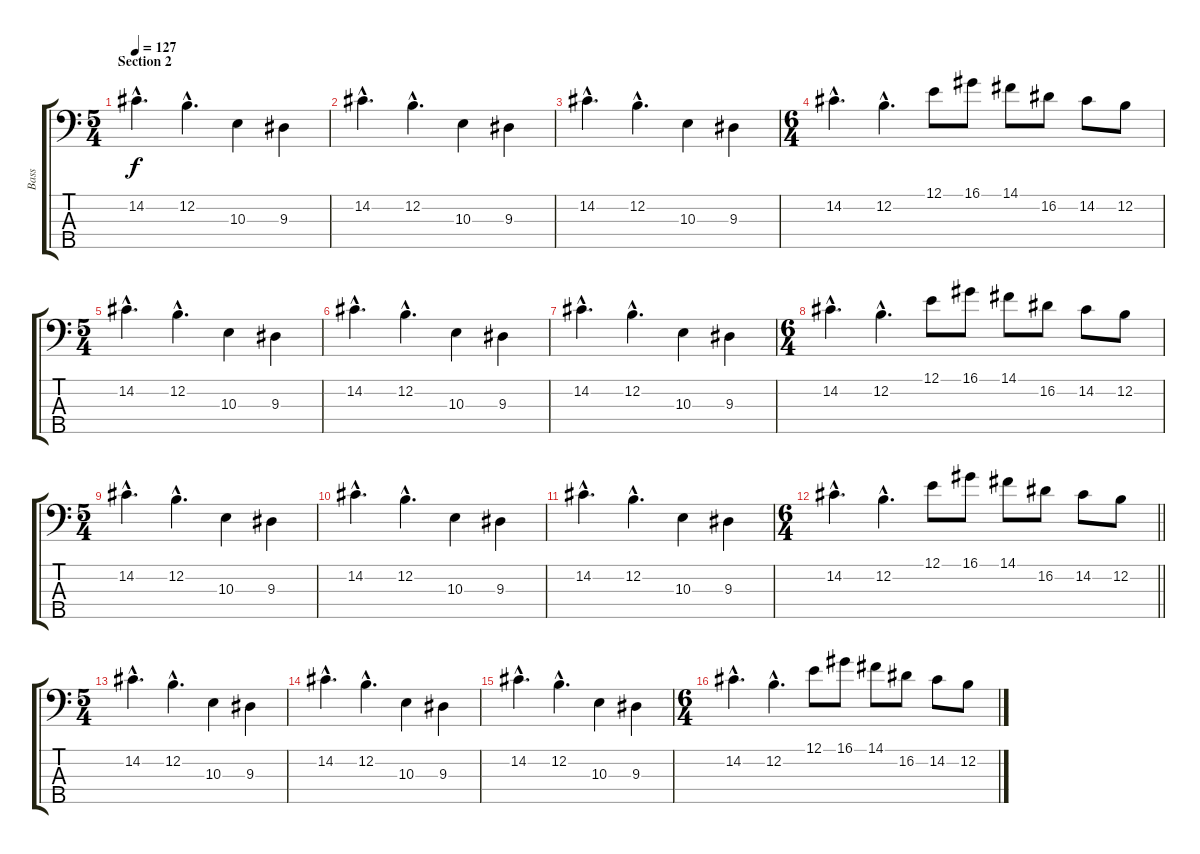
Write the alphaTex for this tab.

\track ("Bass" "Bass") {instrument electricbassfinger}
\staff {score tabs}
\tuning (E2 B1 Gb1 Db1 Ab0) {hide}
\ts (5 4)
\section ("" "Section 2")
\tempo 127
\clef f4
\ks c
14.2{hac}.4{d dy f} 12.2{hac}.4{d} 10.3.4 9.3.4 |
14.2{hac}.4{d} 12.2{hac}.4{d} 10.3.4 9.3.4 |
14.2{hac}.4{d} 12.2{hac}.4{d} 10.3.4 9.3.4 |
\ts (6 4)
14.2{hac}.4{d} 12.2{hac}.4{d} 12.1.8 16.1.8 14.1.8 16.2.8 14.2.8 12.2.8 |
\ts (5 4)
14.2{hac}.4{d} 12.2{hac}.4{d} 10.3.4 9.3.4 |
14.2{hac}.4{d} 12.2{hac}.4{d} 10.3.4 9.3.4 |
14.2{hac}.4{d} 12.2{hac}.4{d} 10.3.4 9.3.4 |
\ts (6 4)
14.2{hac}.4{d} 12.2{hac}.4{d} 12.1.8 16.1.8 14.1.8 16.2.8 14.2.8 12.2.8 |
\ts (5 4)
14.2{hac}.4{d} 12.2{hac}.4{d} 10.3.4 9.3.4 |
14.2{hac}.4{d} 12.2{hac}.4{d} 10.3.4 9.3.4 |
14.2{hac}.4{d} 12.2{hac}.4{d} 10.3.4 9.3.4 |
\ts (6 4)
\barLineRight lightlight
14.2{hac}.4{d} 12.2{hac}.4{d} 12.1.8 16.1.8 14.1.8 16.2.8 14.2.8 12.2.8 |
\ts (5 4)
14.2{hac}.4{d} 12.2{hac}.4{d} 10.3.4 9.3.4 |
14.2{hac}.4{d} 12.2{hac}.4{d} 10.3.4 9.3.4 |
14.2{hac}.4{d} 12.2{hac}.4{d} 10.3.4 9.3.4 |
\ts (6 4)
14.2{hac}.4{d} 12.2{hac}.4{d} 12.1.8 16.1.8 14.1.8 16.2.8 14.2.8 12.2.8
